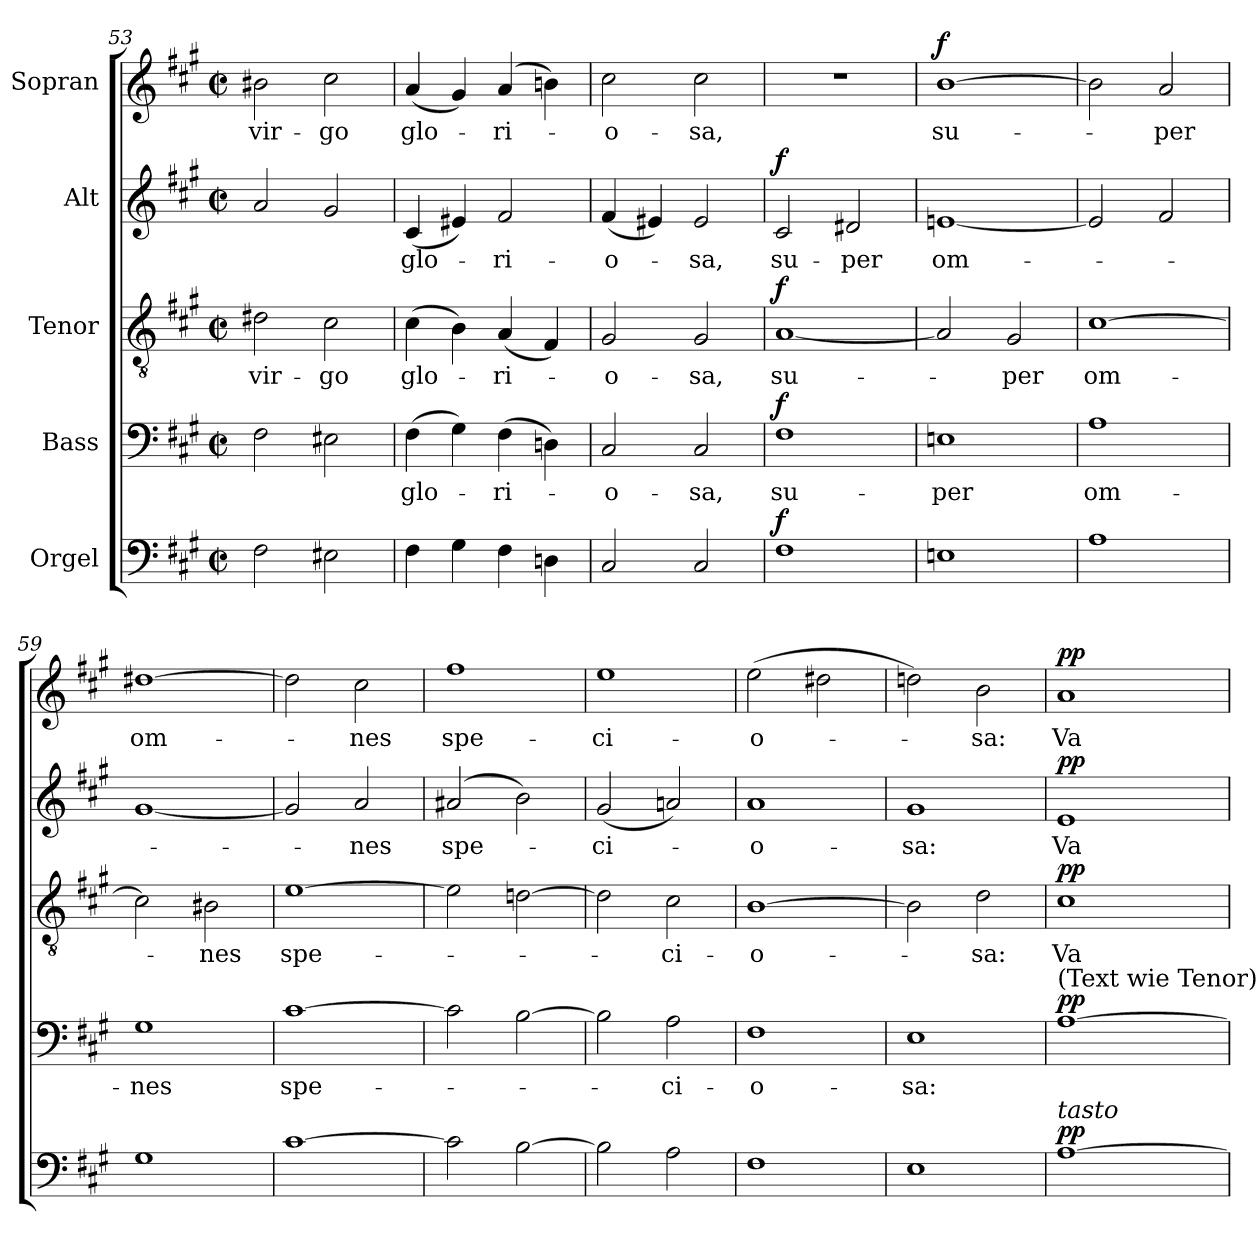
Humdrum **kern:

**kern	**dynam	**kern	**text	**dynam	**kern	**text	**dynam	**kern	**text	**dynam	**kern	**text	**dynam
*part5	*part5	*part4	*part4	*part4	*part3	*part3	*part3	*part2	*part2	*part2	*part1	*part1	*part1
*staff5	*staff5	*staff4	*staff4	*staff4	*staff3	*staff3	*staff3	*staff2	*staff2	*staff2	*staff1	*staff1	*staff1
*I"Orgel	*	*I"Bass	*	*	*I"Tenor	*	*	*I"Alt	*	*	*I"Sopran	*	*
*clefF4	*	*clefF4	*	*	*clefGv2	*	*	*clefG2	*	*	*clefG2	*	*
*k[f#c#g#]	*	*k[f#c#g#]	*	*	*k[f#c#g#]	*	*	*k[f#c#g#]	*	*	*k[f#c#g#]	*	*
*M2/2	*	*M2/2	*	*	*M2/2	*	*	*M2/2	*	*	*M2/2	*	*
*met(c|)	*	*met(c|)	*	*	*met(c|)	*	*	*met(c|)	*	*	*met(c|)	*	*
=53	=53	=53	=53	=53	=53	=53	=53	=53	=53	=53	=53	=53	=53
!	!	!	!	!	!	!LO:LY:b	!	!	!	!	!	!LO:LY:b	!
2F#\	.	2F#\	.	.	2d#X\	vir-	.	2a/	.	.	2b#X\	vir-	.
!	!	!	!	!	!	!LO:LY:b	!	!	!	!	!	!LO:LY:b	!
2E#X\	.	2E#X\	.	.	2c#\	-go	.	2g#/	.	.	2cc#\	-go	.
!!LO:LB:g=z
=54	=54	=54	=54	=54	=54	=54	=54	=54	=54	=54	=54	=54	=54
!	!	!	!LO:LY:b	!	!	!LO:LY:b	!	!	!LO:LY:b	!	!	!LO:LY:b	!
4F#\	.	(4F#\	glo-	.	(4c#\	glo-	.	(4c#/	glo-	.	(4a/	glo-	.
4G#\	.	4G#\)	.	.	4B\)	.	.	4e#X/)	.	.	4g#/)	.	.
!	!	!	!LO:LY:b	!	!	!LO:LY:b	!	!	!LO:LY:b	!	!	!LO:LY:b	!
4F#\	.	(4F#\	-ri-	.	(4A/	-ri-	.	2f#/	-ri-	.	(4a/	-ri-	.
4Dn\	.	4Dn\)	.	.	4F#/)	.	.	.	.	.	4bn\)	.	.
=55	=55	=55	=55	=55	=55	=55	=55	=55	=55	=55	=55	=55	=55
!	!	!	!LO:LY:b	!	!	!LO:LY:b	!	!	!LO:LY:b	!	!	!LO:LY:b	!
2C#/	.	2C#/	-o-	.	2G#/	-o-	.	(4f#/	-o-	.	2cc#\	-o-	.
.	.	.	.	.	.	.	.	4e#X/)	.	.	.	.	.
!	!	!	!LO:LY:b	!	!	!LO:LY:b	!	!	!LO:LY:b	!	!	!LO:LY:b	!
2C#/	.	2C#/	-sa,	.	2G#/	-sa,	.	2e#/	-sa,	.	2cc#\	-sa,	.
=56	=56	=56	=56	=56	=56	=56	=56	=56	=56	=56	=56	=56	=56
!	!LO:DY:a	!	!LO:LY:b	!LO:DY:a	!	!LO:LY:b	!LO:DY:a	!	!LO:LY:b	!LO:DY:a	!	!	!
1F#	f	1F#	su-	f	[1A	su-	f	2c#/	su-	f	1r	.	.
!	!	!	!	!	!	!	!	!	!LO:LY:b	!	!	!	!
.	.	.	.	.	.	.	.	2d#X/	-per	.	.	.	.
=57	=57	=57	=57	=57	=57	=57	=57	=57	=57	=57	=57	=57	=57
!	!	!	!LO:LY:b	!	!	!	!	!	!LO:LY:b	!	!	!LO:LY:b	!LO:DY:a
1En	.	1En	-per	.	2A/]	.	.	[1en	om-	.	[1b	su-	f
!	!	!	!	!	!	!LO:LY:b	!	!	!	!	!	!	!
.	.	.	.	.	2G#/	-per	.	.	.	.	.	.	.
=58	=58	=58	=58	=58	=58	=58	=58	=58	=58	=58	=58	=58	=58
!	!	!	!LO:LY:b	!	!	!LO:LY:b	!	!	!	!	!	!	!
1A	.	1A	om-	.	[1c#	om-	.	2e/]	.	.	2b\]	.	.
!	!	!	!	!	!	!	!	!	!	!	!	!LO:LY:b	!
.	.	.	.	.	.	.	.	2f#/	.	.	2a/	-per	.
=59	=59	=59	=59	=59	=59	=59	=59	=59	=59	=59	=59	=59	=59
!	!	!	!LO:LY:b	!	!	!	!	!	!	!	!	!LO:LY:b	!
1G#	.	1G#	-nes	.	2c#\]	.	.	[1g#	.	.	[1dd#X	om-	.
!	!	!	!	!	!	!LO:LY:b	!	!	!	!	!	!	!
.	.	.	.	.	2B#X\	-nes	.	.	.	.	.	.	.
=60	=60	=60	=60	=60	=60	=60	=60	=60	=60	=60	=60	=60	=60
!	!	!	!LO:LY:b	!	!	!LO:LY:b	!	!	!	!	!	!	!
[1c#	.	[1c#	spe-	.	[1e	spe-	.	2g#/]	.	.	2dd#\]	.	.
!	!	!	!	!	!	!	!	!	!LO:LY:b	!	!	!LO:LY:b	!
.	.	.	.	.	.	.	.	2a/	-nes	.	2cc#\	-nes	.
=61	=61	=61	=61	=61	=61	=61	=61	=61	=61	=61	=61	=61	=61
!	!	!	!	!	!	!	!	!	!LO:LY:b	!	!	!LO:LY:b	!
2c#\]	.	2c#\]	.	.	2e\]	.	.	(2a#X/	spe-	.	1ff#	spe-	.
[2B\	.	[2B\	.	.	[2dn\	.	.	2b\)	.	.	.	.	.
=62	=62	=62	=62	=62	=62	=62	=62	=62	=62	=62	=62	=62	=62
!	!	!	!	!	!	!	!	!	!LO:LY:b	!	!	!LO:LY:b	!
2B\]	.	2B\]	.	.	2d\]	.	.	(2g#/	-ci-	.	1ee	-ci-	.
!	!	!	!LO:LY:b	!	!	!LO:LY:b	!	!	!	!	!	!	!
2A\	.	2A\	-ci-	.	2c#\	-ci-	.	2an/)	.	.	.	.	.
!!LO:PB:g=z
=63	=63	=63	=63	=63	=63	=63	=63	=63	=63	=63	=63	=63	=63
!	!	!	!LO:LY:b	!	!	!LO:LY:b	!	!	!LO:LY:b	!	!	!LO:LY:b	!
1F#	.	1F#	-o-	.	[1B	-o-	.	1a	-o-	.	(2ee\	-o-	.
.	.	.	.	.	.	.	.	.	.	.	2dd#X\	.	.
=64	=64	=64	=64	=64	=64	=64	=64	=64	=64	=64	=64	=64	=64
!	!	!	!LO:LY:b	!	!	!	!	!	!LO:LY:b	!	!	!	!
1E	.	1E	-sa:	.	2B\]	.	.	1g#	-sa:	.	2ddn\)	.	.
!	!	!	!	!	!	!LO:LY:b	!	!	!	!	!	!LO:LY:b	!
.	.	.	.	.	2d\	-sa:	.	.	.	.	2b\	-sa:	.
=65	=65	=65	=65	=65	=65	=65	=65	=65	=65	=65	=65	=65	=65
!	!	!LO:TX:a:t=(Text wie Tenor)	!	!	!	!	!	!	!	!	!	!	!
!LO:TX:a:i:t=tasto	!	!	!	!	!	!	!	!	!	!	!	!	!
!	!LO:DY:a	!	!	!LO:DY:a	!	!LO:LY:b	!LO:DY:a	!	!LO:LY:b	!LO:DY:a	!	!LO:LY:b	!LO:DY:a
[1A	pp	[1A	.	pp	1c#	Va-	pp	1e	Va-	pp	1a	Va-	pp
=	=	=	=	=	=	=	=	=	=	=	=	=	=
*-	*-	*-	*-	*-	*-	*-	*-	*-	*-	*-	*-	*-	*-
